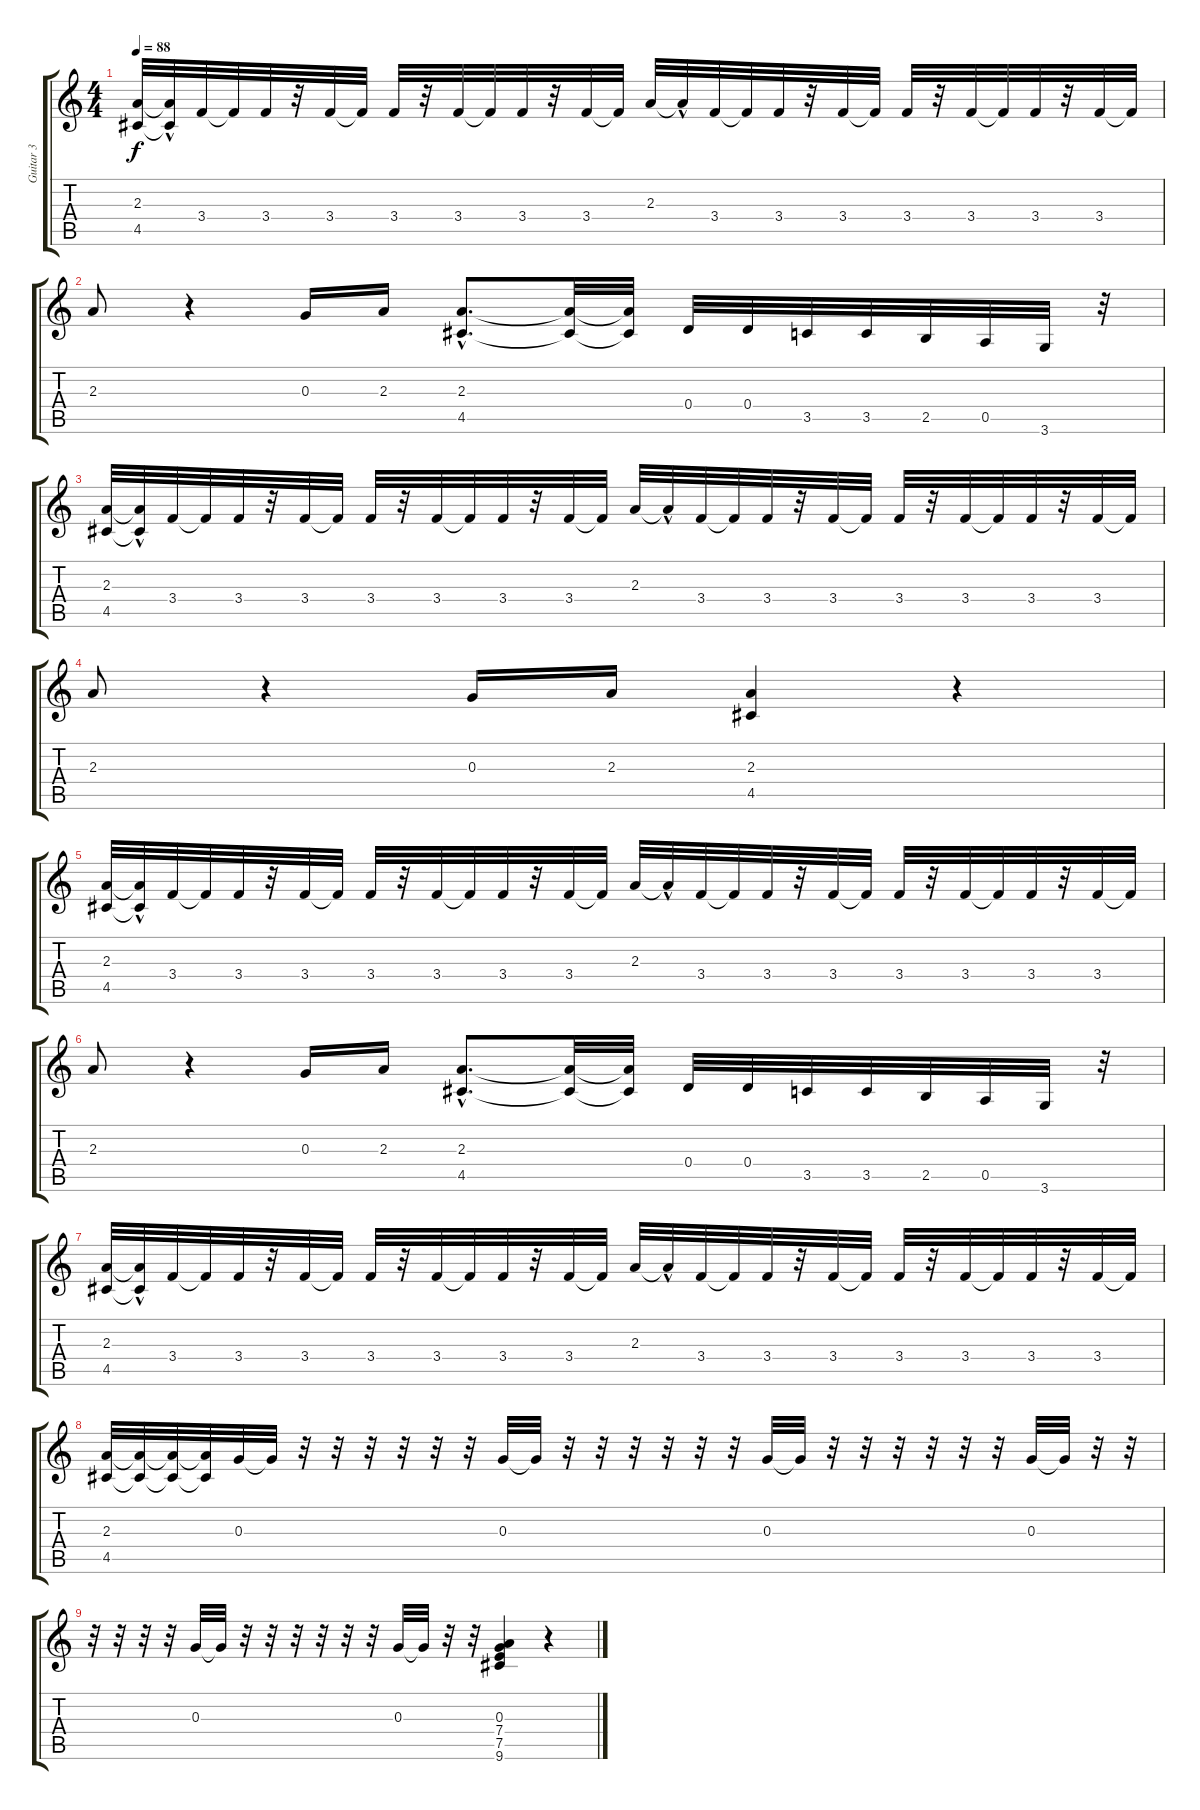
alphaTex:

\track ("Guitar 3" "Guitar 3") {instrument acousticguitarnylon}
\staff {score tabs}
\tuning (E4 B3 G3 D3 A2 E2) {hide}
\ts (4 4)
\tempo 88
\clef g2
\ks c
(2.3 4.5).32{dy f} (2.3{hac t} 4.5{hac t}).32 3.4.32 3.4{t}.32 3.4.32 r.32 3.4.32 3.4{t}.32 3.4.32 r.32 3.4.32 3.4{t}.32 3.4.32 r.32 3.4.32 3.4{t}.32 2.3.32 2.3{hac t}.32 3.4.32 3.4{t}.32 3.4.32 r.32 3.4.32 3.4{t}.32 3.4.32 r.32 3.4.32 3.4{t}.32 3.4.32 r.32 3.4.32 3.4{t}.32 |
2.3.8 r.4 0.3.16 2.3.16 (2.3{hac} 4.5{hac}).8{d} (2.3{t} 4.5{t}).32 (2.3{t} 4.5{t}).32 0.4.32 0.4.32 3.5.32 3.5.32 2.5.32 0.5.32 3.6.32 r.32 |
(2.3 4.5).32 (2.3{hac t} 4.5{hac t}).32 3.4.32 3.4{t}.32 3.4.32 r.32 3.4.32 3.4{t}.32 3.4.32 r.32 3.4.32 3.4{t}.32 3.4.32 r.32 3.4.32 3.4{t}.32 2.3.32 2.3{hac t}.32 3.4.32 3.4{t}.32 3.4.32 r.32 3.4.32 3.4{t}.32 3.4.32 r.32 3.4.32 3.4{t}.32 3.4.32 r.32 3.4.32 3.4{t}.32 |
2.3.8 r.4 0.3.16 2.3.16 (2.3 4.5).4 r.4 |
(2.3 4.5).32 (2.3{hac t} 4.5{hac t}).32 3.4.32 3.4{t}.32 3.4.32 r.32 3.4.32 3.4{t}.32 3.4.32 r.32 3.4.32 3.4{t}.32 3.4.32 r.32 3.4.32 3.4{t}.32 2.3.32 2.3{hac t}.32 3.4.32 3.4{t}.32 3.4.32 r.32 3.4.32 3.4{t}.32 3.4.32 r.32 3.4.32 3.4{t}.32 3.4.32 r.32 3.4.32 3.4{t}.32 |
2.3.8 r.4 0.3.16 2.3.16 (2.3{hac} 4.5{hac}).8{d} (2.3{t} 4.5{t}).32 (2.3{t} 4.5{t}).32 0.4.32 0.4.32 3.5.32 3.5.32 2.5.32 0.5.32 3.6.32 r.32 |
(2.3 4.5).32 (2.3{hac t} 4.5{hac t}).32 3.4.32 3.4{t}.32 3.4.32 r.32 3.4.32 3.4{t}.32 3.4.32 r.32 3.4.32 3.4{t}.32 3.4.32 r.32 3.4.32 3.4{t}.32 2.3.32 2.3{hac t}.32 3.4.32 3.4{t}.32 3.4.32 r.32 3.4.32 3.4{t}.32 3.4.32 r.32 3.4.32 3.4{t}.32 3.4.32 r.32 3.4.32 3.4{t}.32 |
(2.3 4.5).32 (2.3{t} 4.5{t}).32 (2.3{t} 4.5{t}).32 (2.3{t} 4.5{t}).32 0.3.32 0.3{t}.32 r.32 r.32 r.32 r.32 r.32 r.32 0.3.32 0.3{t}.32 r.32 r.32 r.32 r.32 r.32 r.32 0.3.32 0.3{t}.32 r.32 r.32 r.32 r.32 r.32 r.32 0.3.32 0.3{t}.32 r.32 r.32 |
r.32 r.32 r.32 r.32 0.3.32 0.3{t}.32 r.32 r.32 r.32 r.32 r.32 r.32 0.3.32 0.3{t}.32 r.32 r.32 (0.3 7.4 7.5 9.6).4 r.4
